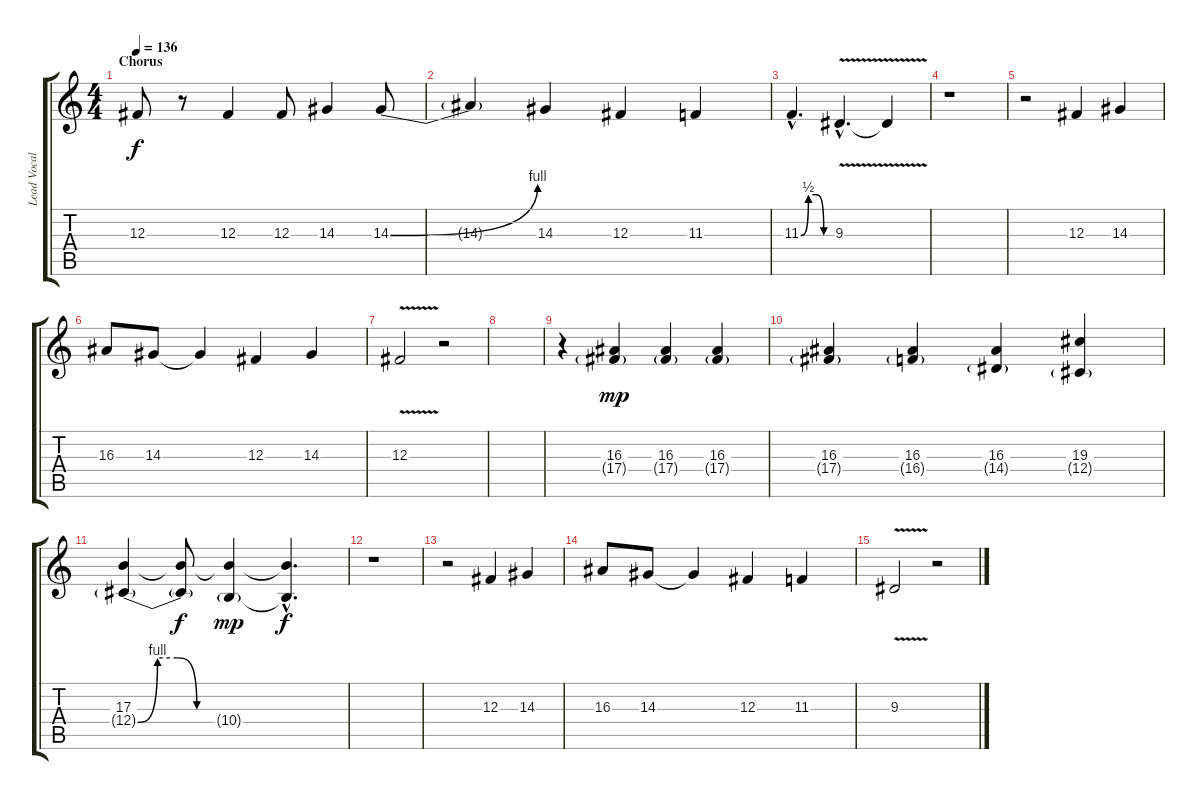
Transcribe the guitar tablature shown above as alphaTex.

\track ("Lead Vocals" "Lead Vocal") {instrument lead2sawtooth}
\staff {score tabs}
\tuning (Eb4 Bb3 Gb3 Db3 Ab2 Eb2) {hide}
\ts (4 4)
\section ("" "Chorus")
\tempo 136
\clef g2
\ks c
12.3{t}.8{dy f} r.8 12.3.4 12.3.8 14.3.4 14.3{be (bend 0 0 60 4)}.8 |
14.3{t}.4 14.3.4 12.3.4 11.3.4 |
11.3{be (custom 0 0 15 2 30 2 45 0 60 0) hac}.4{d} 9.3{v hac}.4{d} 9.3{t}.4 |
r.1 |
r.2 12.3.4 14.3.4 |
16.3.8 14.3.8 14.3{t}.4 12.3.4 14.3.4 |
12.3{v}.2 r.2 |
|
r.4 (16.3 17.4{g}).4{dy mp} (16.3 17.4{g}).4 (16.3 17.4{g}).4 |
(16.3 17.4{g}).4 (16.3 16.4{g}).4 (16.3 14.4{g}).4 (19.3 12.4{g}).4 |
(17.3 12.4{be (custom 0 0 15 4 30 4 45 0 60 0) g}).4 (17.3{t} 12.4{t}).8{dy f} (17.3{t} 10.4{g}).4{dy mp} (17.3{hac t} 10.4{hac t}).4{d dy f} |
r.1 |
r.2 12.3.4 14.3.4 |
16.3.8 14.3.8 14.3{t}.4 12.3.4 11.3.4 |
9.3{v}.2 r.2
